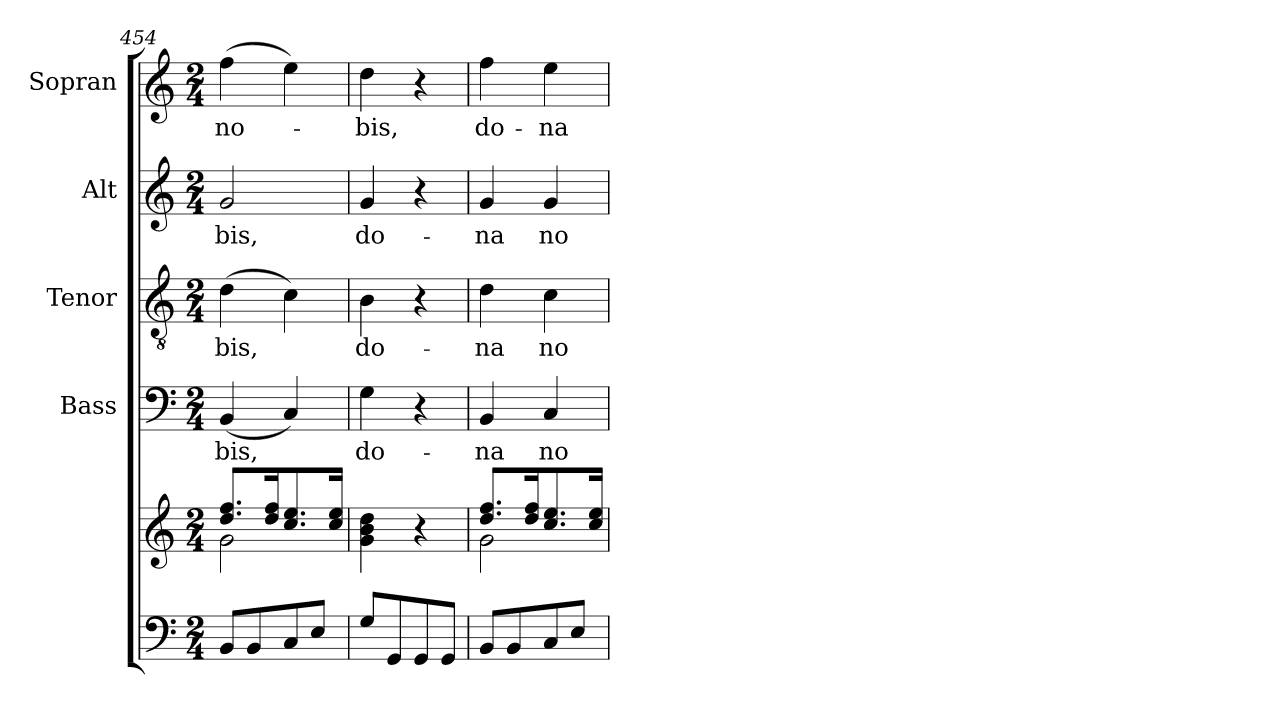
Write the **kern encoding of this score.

**kern	**kern	**kern	**text	**kern	**text	**kern	**text	**kern	**text
*part5	*part5	*part4	*part4	*part3	*part3	*part2	*part2	*part1	*part1
*staff6	*staff5	*staff4	*staff4	*staff3	*staff3	*staff2	*staff2	*staff1	*staff1
*	*	*I"Bass	*	*I"Tenor	*	*I"Alt	*	*I"Sopran	*
*	*	*I'B.	*	*I'T.	*	*I'A.	*	*I'S.	*
!!LO:PB:g=z
*clefF4	*clefG2	*clefF4	*	*clefGv2	*	*clefG2	*	*clefG2	*
*k[]	*k[]	*k[]	*	*k[]	*	*k[]	*	*k[]	*
*C:	*C:	*C:	*	*C:	*	*C:	*	*C:	*
*M2/4	*M2/4	*M2/4	*	*M2/4	*	*M2/4	*	*M2/4	*
=454	=454	=454	=454	=454	=454	=454	=454	=454	=454
*	*^	*	*	*	*	*	*	*	*
!	!	!	!	!LO:LY:b	!	!LO:LY:b	!	!LO:LY:b	!	!LO:LY:b
8BB/L	8.dd/ 8.ff/L	2g\	(<4BB/	-bis,	(>4d\	-bis,	2g/	-bis,	(>4ff\	no-
8BB/	.	.	.	.	.	.	.	.	.	.
.	16dd/ 16ff/k	.	.	.	.	.	.	.	.	.
8C/	8.cc/ 8.ee/	.	4C/)	.	4c\)	.	.	.	4ee\)	.
8E/J	.	.	.	.	.	.	.	.	.	.
.	16cc/ 16ee/Jk	.	.	.	.	.	.	.	.	.
*	*v	*v	*	*	*	*	*	*	*	*
=455	=455	=455	=455	=455	=455	=455	=455	=455	=455
!	!	!	!LO:LY:b	!	!LO:LY:b	!	!LO:LY:b	!	!LO:LY:b
8G/L	4g\ 4b\ 4dd\	4G\	do-	4B\	do-	4g/	do-	4dd\	-bis,
8GG/	.	.	.	.	.	.	.	.	.
8GG/	4r	4r	.	4r	.	4r	.	4r	.
8GG/J	.	.	.	.	.	.	.	.	.
=456	=456	=456	=456	=456	=456	=456	=456	=456	=456
*	*^	*	*	*	*	*	*	*	*
!	!	!	!	!LO:LY:b	!	!LO:LY:b	!	!LO:LY:b	!	!LO:LY:b
8BB/L	8.dd/ 8.ff/L	2g\	4BB/	-na	4d\	-na	4g/	-na	4ff\	do-
8BB/	.	.	.	.	.	.	.	.	.	.
.	16dd/ 16ff/k	.	.	.	.	.	.	.	.	.
!	!	!	!	!LO:LY:b	!	!LO:LY:b	!	!LO:LY:b	!	!LO:LY:b
8C/	8.cc/ 8.ee/	.	4C/	no-	4c\	no-	4g/	no-	4ee\	-na
8E/J	.	.	.	.	.	.	.	.	.	.
.	16cc/ 16ee/Jk	.	.	.	.	.	.	.	.	.
*	*v	*v	*	*	*	*	*	*	*	*
=	=	=	=	=	=	=	=	=	=
*-	*-	*-	*-	*-	*-	*-	*-	*-	*-
